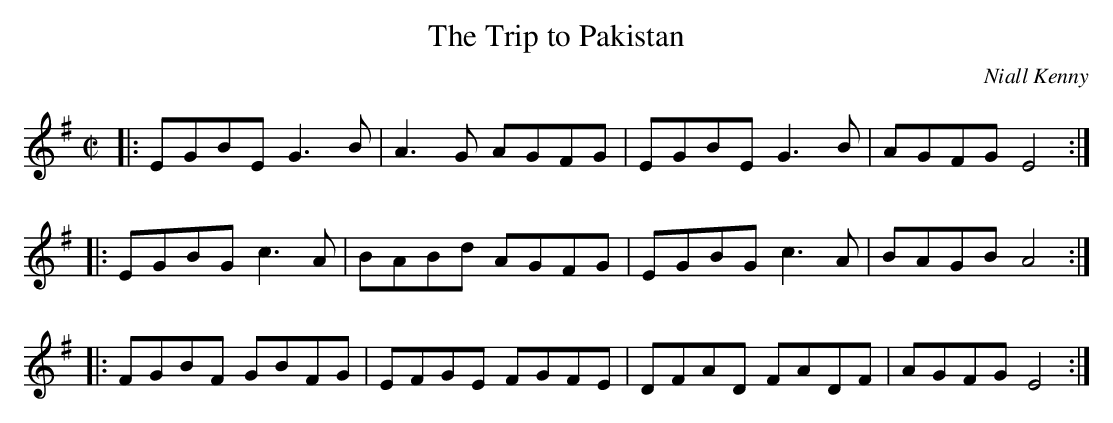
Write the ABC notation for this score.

X:1
T:Trip to Pakistan, The
C:Niall Kenny
M:C|
K:Em
|:EGBE G3B|A3G AGFG|EGBE G3B|AGFG E4:|
|:EGBG c3A|BABd AGFG|EGBG c3A|BAGB A4:|
|:FGBF GBFG|EFGE FGFE|DFAD FADF|AGFG E4:|
